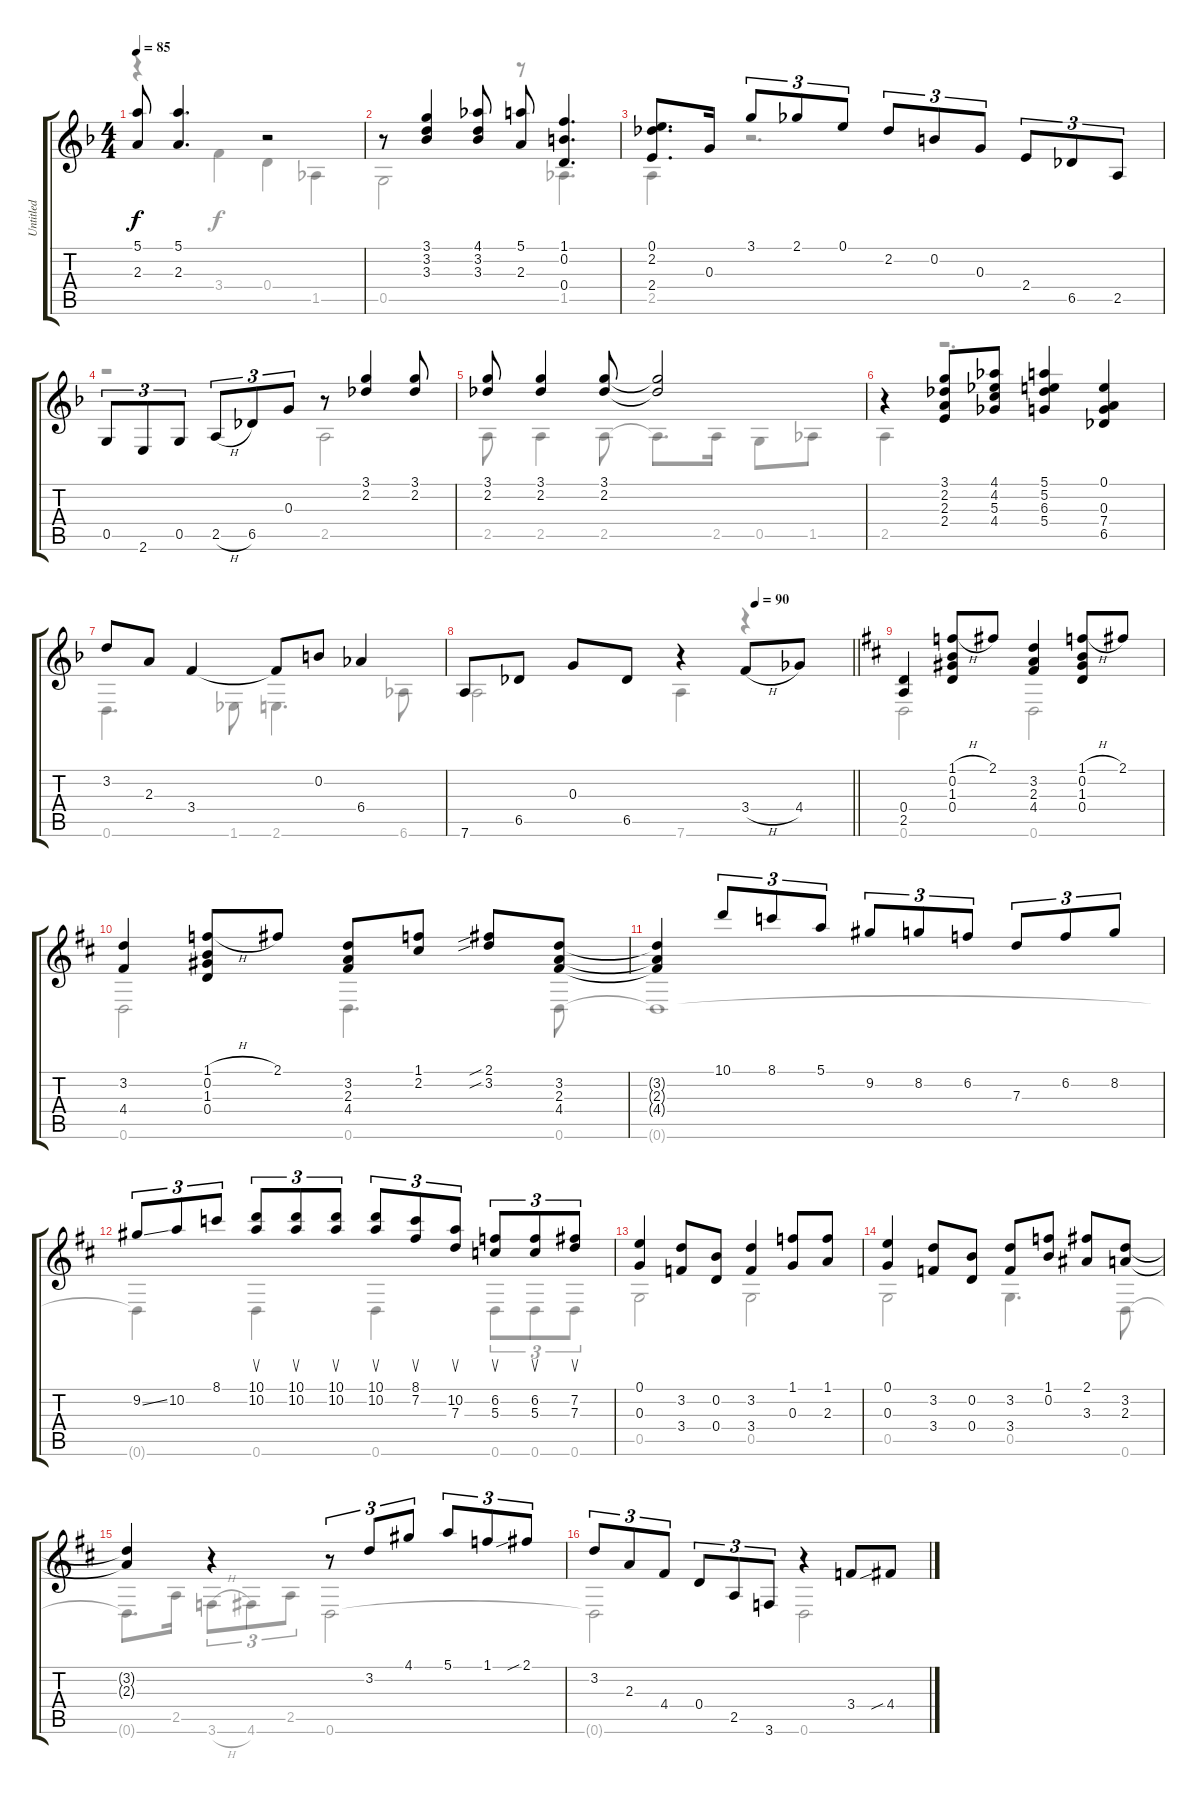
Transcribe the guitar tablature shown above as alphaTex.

\track ("Untitled" "Untitled") {instrument electricguitarjazz}
\staff {score tabs}
\tuning (E4 B3 G3 D3 G2 D2) {hide}
\voice
\ts (4 4)
\tempo 85
\clef g2
\ks f
(5.1 2.3).8{dy f} (5.1 2.3).4{d} r.2 |
r.8 (3.1 3.2 3.3).4 (4.1 3.2 3.3).8 (5.1 2.3).8 (1.1 0.2 0.4).4{d} |
(0.1 2.2 2.4).8{d} 0.3.16 3.1.8{tu (3 2)} 2.1.8{tu (3 2)} 0.1.8{tu (3 2)} 2.2.8{tu (3 2)} 0.2.8{tu (3 2)} 0.3.8{tu (3 2)} 2.4.8{tu (3 2)} 6.5.8{tu (3 2)} 2.5.8{tu (3 2)} |
0.5.8{tu (3 2)} 2.6.8{tu (3 2)} 0.5.8{tu (3 2)} 2.5{h}.8{tu (3 2)} 6.5.8{tu (3 2)} 0.3.8{tu (3 2)} r.8 (3.1 2.2).4 (3.1 2.2).8 |
(3.1 2.2).8 (3.1 2.2).4 (3.1 2.2).8 (3.1{t} 2.2{t}).2 |
r.4 (3.1 2.2 2.3 2.4).8 (4.1 4.2 5.3 4.4).8 (5.1 5.2 6.3 5.4).4 (0.1 0.3 7.4 6.5).4 |
3.2.8 2.3.8 3.4.4 3.4{t}.8 0.2.8 6.4.4 |
\tempo (90 0.75)
\barLineRight lightlight
7.6.8 6.5.8 0.3.8 6.5.8 r.4 3.4{h}.8 4.4.8 |
\ks d
(0.4 2.5).4 (1.1{h} 0.2 1.3 0.4).8 2.1.8 (3.2 2.3 4.4).4 (1.1{h} 0.2 1.3 0.4).8 2.1.8 |
(3.2 4.4).4 (1.1{h} 0.2 1.3 0.4).8 2.1.8 (3.2 2.3 4.4).8 (1.1 2.2).8 (2.1{sib} 3.2{sib}).8 (3.2 2.3 4.4).8 |
(3.2{t} 2.3{t} 4.4{t}).4 10.1.8{tu (3 2)} 8.1.8{tu (3 2)} 5.1.8{tu (3 2)} 9.2.8{tu (3 2)} 8.2.8{tu (3 2)} 6.2.8{tu (3 2)} 7.3.8{tu (3 2)} 6.2.8{tu (3 2)} 8.2.8{tu (3 2)} |
9.2{ss}.8{tu (3 2)} 10.2.8{tu (3 2)} 8.1.8{tu (3 2)} (10.1 10.2).8{su tu (3 2)} (10.1 10.2).8{su tu (3 2)} (10.1 10.2).8{su tu (3 2)} (10.1 10.2).8{su tu (3 2)} (8.1 7.2).8{su tu (3 2)} (10.2 7.3).8{su tu (3 2)} (6.2 5.3).8{su tu (3 2)} (6.2 5.3).8{su tu (3 2)} (7.2 7.3).8{su tu (3 2)} |
(0.1 0.3).4 (3.2 3.4).8 (0.2 0.4).8 (3.2 3.4).4 (1.1 0.3).8 (1.1 2.3).8 |
(0.1 0.3).4 (3.2 3.4).8 (0.2 0.4).8 (3.2 3.4).8 (1.1 0.2).8 (2.1 3.3).8 (3.2 2.3).8 |
(3.2{t} 2.3{t}).4 r.4 r.8{tu (3 2)} 3.2.8{tu (3 2)} 4.1.8{tu (3 2)} 5.1.8{tu (3 2)} 1.1.8{tu (3 2)} 2.1{sib}.8{tu (3 2)} |
3.2.8{tu (3 2)} 2.3.8{tu (3 2)} 4.4.8{tu (3 2)} 0.4.8{tu (3 2)} 2.5.8{tu (3 2)} 3.6.8{tu (3 2)} r.4 3.4.8 4.4{sib}.8
\voice
\clef g2
\ottava regular
\simile none
\ks f
r.4{dy f} 3.4.4 0.4.4 1.5.4 |
0.5.2 r.8 1.5.4{d} |
2.5.4 r.2{d} |
r.2 2.5.2 |
2.5.8 2.5.4 2.5.8 2.5{t}.8{d} 2.5.16 0.5.8 1.5.8 |
2.5.4 r.2{d} |
0.6.4{d} 1.6.8 2.6.4{d} 6.6.8 |
\barLineRight lightlight
7.6.2 7.6.4 r.4 |
\ks d
0.6.2 0.6.2 |
0.6.2 0.6.4{d} 0.6.8 |
0.6{t}.1 |
0.6{t}.4 0.6.4 0.6.4 0.6.8{tu (3 2)} 0.6.8{tu (3 2)} 0.6.8{tu (3 2)} |
0.5.2 0.5.2 |
0.5.2 0.5.4{d} 0.6.8 |
0.6{t}.8{d} 2.5.16 3.6{h}.8{tu (3 2)} 4.6.8{tu (3 2)} 2.5.8{tu (3 2)} 0.6.2 |
0.6{t}.2 0.6.2
